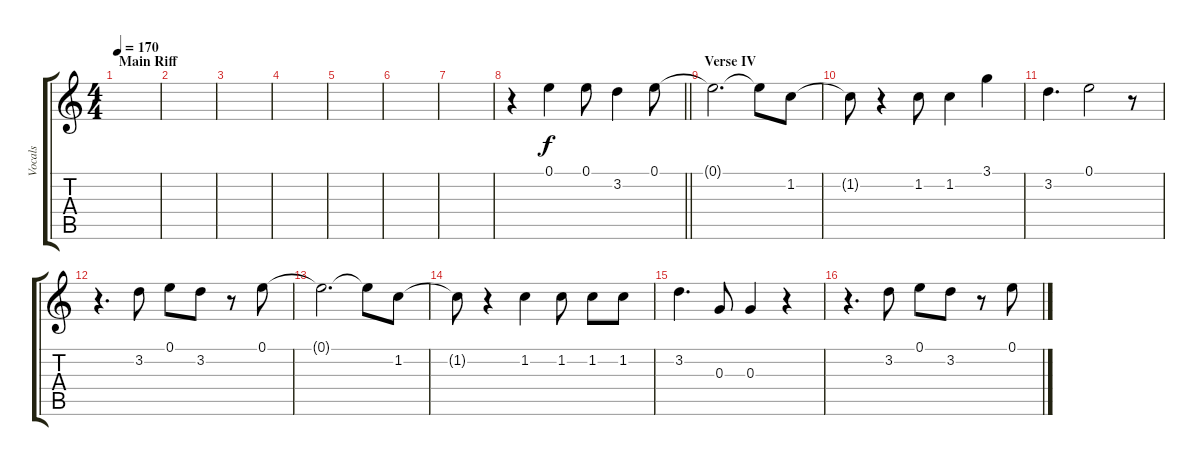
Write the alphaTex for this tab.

\track ("Vocals" "Vocals") {instrument electricguitarjazz}
\staff {score tabs}
\tuning (E4 B3 G3 D3 A2 E2) {hide}
\ts (4 4)
\section ("" "Main Riff")
\tempo 170
\clef g2
\ks c
|
|
|
|
|
|
|
\barLineRight lightlight
r.4 0.1.4 0.1.8 3.2.4 0.1.8 |
\section ("" "Verse IV")
0.1{t}.2{d} 0.1{t}.8 1.2.8 |
1.2{t}.8 r.4 1.2.8 1.2.4 3.1.4 |
3.2.4{d} 0.1.2 r.8 |
r.4{d} 3.2.8 0.1.8 3.2.8 r.8 0.1.8 |
0.1{t}.2{d} 0.1{t}.8 1.2.8 |
1.2{t}.8 r.4 1.2.4 1.2.8 1.2.8 1.2.8 |
3.2.4{d} 0.3.8 0.3.4 r.4 |
r.4{d} 3.2.8 0.1.8 3.2.8 r.8 0.1.8
